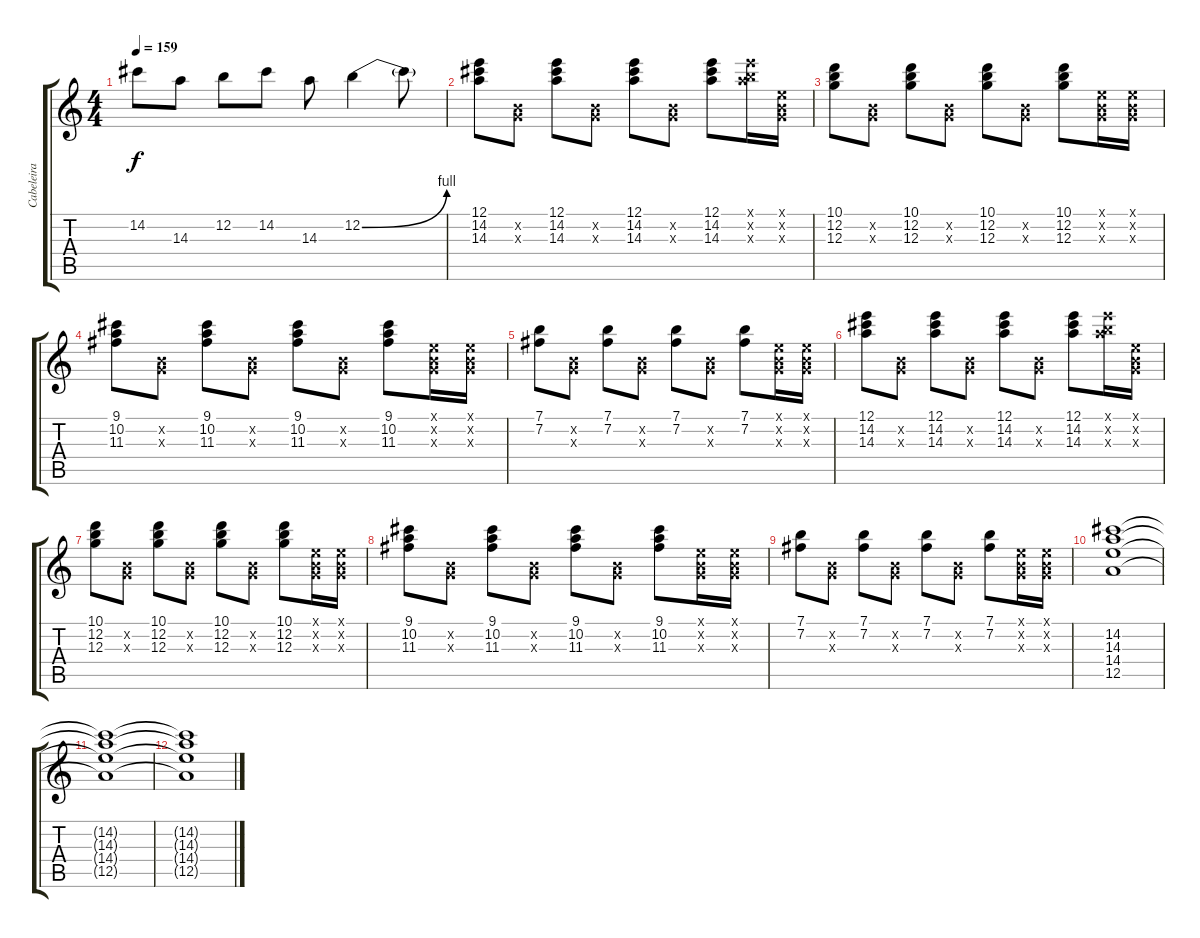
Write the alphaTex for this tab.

\track ("Cabeleira" "Cabeleira") {instrument distortionguitar}
\staff {score tabs}
\tuning (E4 B3 G3 D3 A2 E2) {hide}
\ts (4 4)
\tempo 159
\clef g2
\ks c
14.2.8{dy f} 14.3.8 12.2.8 14.2.8 14.3.8 12.2{be (bend 0 0 60 4)}.4 12.2{t}.8 |
(12.1 14.2 14.3).8 (0.2{x} 0.3{x}).8 (12.1 14.2 14.3).8 (0.2{x} 0.3{x}).8 (12.1 14.2 14.3).8 (0.2{x} 0.3{x}).8 (12.1 14.2 14.3).8 (12.1{x} 12.2{x} 14.3{x}).16 (0.1{x} 0.2{x} 0.3{x}).16 |
(10.1 12.2 12.3).8 (0.2{x} 0.3{x}).8 (10.1 12.2 12.3).8 (0.2{x} 0.3{x}).8 (10.1 12.2 12.3).8 (0.2{x} 0.3{x}).8 (10.1 12.2 12.3).8 (0.1{x} 0.2{x} 0.3{x}).16 (0.1{x} 0.2{x} 0.3{x}).16 |
(9.1 10.2 11.3).8 (0.2{x} 0.3{x}).8 (9.1 10.2 11.3).8 (0.2{x} 0.3{x}).8 (9.1 10.2 11.3).8 (0.2{x} 0.3{x}).8 (9.1 10.2 11.3).8 (0.1{x} 0.2{x} 0.3{x}).16 (0.1{x} 0.2{x} 0.3{x}).16 |
(7.1 7.2).8 (0.2{x} 0.3{x}).8 (7.1 7.2).8 (0.2{x} 0.3{x}).8 (7.1 7.2).8 (0.2{x} 0.3{x}).8 (7.1 7.2).8 (0.1{x} 0.2{x} 0.3{x}).16 (0.1{x} 0.2{x} 0.3{x}).16 |
(12.1 14.2 14.3).8 (0.2{x} 0.3{x}).8 (12.1 14.2 14.3).8 (0.2{x} 0.3{x}).8 (12.1 14.2 14.3).8 (0.2{x} 0.3{x}).8 (12.1 14.2 14.3).8 (12.1{x} 12.2{x} 14.3{x}).16 (0.1{x} 0.2{x} 0.3{x}).16 |
(10.1 12.2 12.3).8 (0.2{x} 0.3{x}).8 (10.1 12.2 12.3).8 (0.2{x} 0.3{x}).8 (10.1 12.2 12.3).8 (0.2{x} 0.3{x}).8 (10.1 12.2 12.3).8 (0.1{x} 0.2{x} 0.3{x}).16 (0.1{x} 0.2{x} 0.3{x}).16 |
(9.1 10.2 11.3).8 (0.2{x} 0.3{x}).8 (9.1 10.2 11.3).8 (0.2{x} 0.3{x}).8 (9.1 10.2 11.3).8 (0.2{x} 0.3{x}).8 (9.1 10.2 11.3).8 (0.1{x} 0.2{x} 0.3{x}).16 (0.1{x} 0.2{x} 0.3{x}).16 |
(7.1 7.2).8 (0.2{x} 0.3{x}).8 (7.1 7.2).8 (0.2{x} 0.3{x}).8 (7.1 7.2).8 (0.2{x} 0.3{x}).8 (7.1 7.2).8 (0.1{x} 0.2{x} 0.3{x}).16 (0.1{x} 0.2{x} 0.3{x}).16 |
(14.2 14.3 14.4 12.5).1 |
(14.2{t} 14.3{t} 14.4{t} 12.5{t}).1 |
(14.2{t} 14.3{t} 14.4{t} 12.5{t}).1
